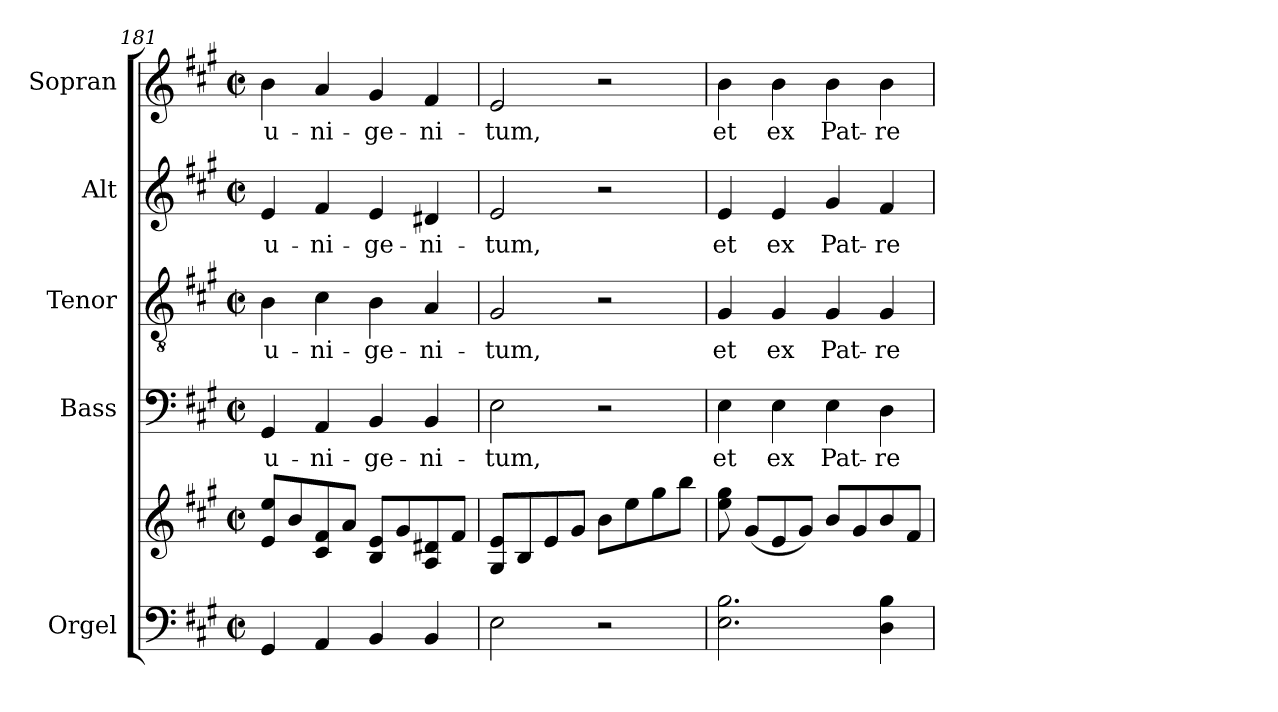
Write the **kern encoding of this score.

**kern	**kern	**kern	**text	**kern	**text	**kern	**text	**kern	**text
*part5	*part5	*part4	*part4	*part3	*part3	*part2	*part2	*part1	*part1
*staff6	*staff5	*staff4	*staff4	*staff3	*staff3	*staff2	*staff2	*staff1	*staff1
*I"Orgel	*	*I"Bass	*	*I"Tenor	*	*I"Alt	*	*I"Sopran	*
*I'Org.	*	*I'B.	*	*I'T.	*	*I'A.	*	*I'S.	*
*clefF4	*clefG2	*clefF4	*	*clefGv2	*	*clefG2	*	*clefG2	*
*k[f#c#g#]	*k[f#c#g#]	*k[f#c#g#]	*	*k[f#c#g#]	*	*k[f#c#g#]	*	*k[f#c#g#]	*
*A:	*A:	*A:	*	*A:	*	*A:	*	*A:	*
*M2/2	*M2/2	*M2/2	*	*M2/2	*	*M2/2	*	*M2/2	*
*met(c|)	*met(c|)	*met(c|)	*	*met(c|)	*	*met(c|)	*	*met(c|)	*
=181	=181	=181	=181	=181	=181	=181	=181	=181	=181
!	!	!	!LO:LY:b	!	!LO:LY:b	!	!LO:LY:b	!	!LO:LY:b
4GG#/	8e/ 8ee/L	4GG#/	u-	4B\	u-	4e/	u-	4b\	u-
.	8b/	.	.	.	.	.	.	.	.
!	!	!	!LO:LY:b	!	!LO:LY:b	!	!LO:LY:b	!	!LO:LY:b
4AA/	8c#/ 8f#/	4AA/	-ni-	4c#\	-ni-	4f#/	-ni-	4a/	-ni-
.	8a/J	.	.	.	.	.	.	.	.
!	!	!	!LO:LY:b	!	!LO:LY:b	!	!LO:LY:b	!	!LO:LY:b
4BB/	8B/ 8e/L	4BB/	-ge-	4B\	-ge-	4e/	-ge-	4g#/	-ge-
.	8g#/	.	.	.	.	.	.	.	.
!	!	!	!LO:LY:b	!	!LO:LY:b	!	!LO:LY:b	!	!LO:LY:b
4BB/	8A/ 8d#X/	4BB/	-ni-	4A/	-ni-	4d#X/	-ni-	4f#/	-ni-
.	8f#/J	.	.	.	.	.	.	.	.
=182	=182	=182	=182	=182	=182	=182	=182	=182	=182
!	!	!	!LO:LY:b	!	!LO:LY:b	!	!LO:LY:b	!	!LO:LY:b
2E\	8G#/ 8e/L	2E\	-tum,	2G#/	-tum,	2e/	-tum,	2e/	-tum,
.	8B/	.	.	.	.	.	.	.	.
.	8e/	.	.	.	.	.	.	.	.
.	8g#/J	.	.	.	.	.	.	.	.
2r	8b\L	2r	.	2r	.	2r	.	2r	.
.	8ee\	.	.	.	.	.	.	.	.
.	8gg#\	.	.	.	.	.	.	.	.
.	8bb\J	.	.	.	.	.	.	.	.
!!LO:PB:g=z
=183	=183	=183	=183	=183	=183	=183	=183	=183	=183
!	!	!	!LO:LY:b	!	!LO:LY:b	!	!LO:LY:b	!	!LO:LY:b
2.E\ 2.B\	8ee\ 8gg#\	4E\	et	4G#/	et	4e/	et	4b\	et
.	(<8g#/L	.	.	.	.	.	.	.	.
!	!	!	!LO:LY:b	!	!LO:LY:b	!	!LO:LY:b	!	!LO:LY:b
.	8e/	4E\	ex	4G#/	ex	4e/	ex	4b\	ex
.	8g#/J)	.	.	.	.	.	.	.	.
!	!	!	!LO:LY:b	!	!LO:LY:b	!	!LO:LY:b	!	!LO:LY:b
.	8b/L	4E\	Pat-	4G#/	Pat-	4g#/	Pat-	4b\	Pat-
.	8g#/	.	.	.	.	.	.	.	.
!	!	!	!LO:LY:b	!	!LO:LY:b	!	!LO:LY:b	!	!LO:LY:b
4D\ 4B\	8b/	4D\	-re	4G#/	-re	4f#/	-re	4b\	-re
.	8f#/J	.	.	.	.	.	.	.	.
=	=	=	=	=	=	=	=	=	=
*-	*-	*-	*-	*-	*-	*-	*-	*-	*-
